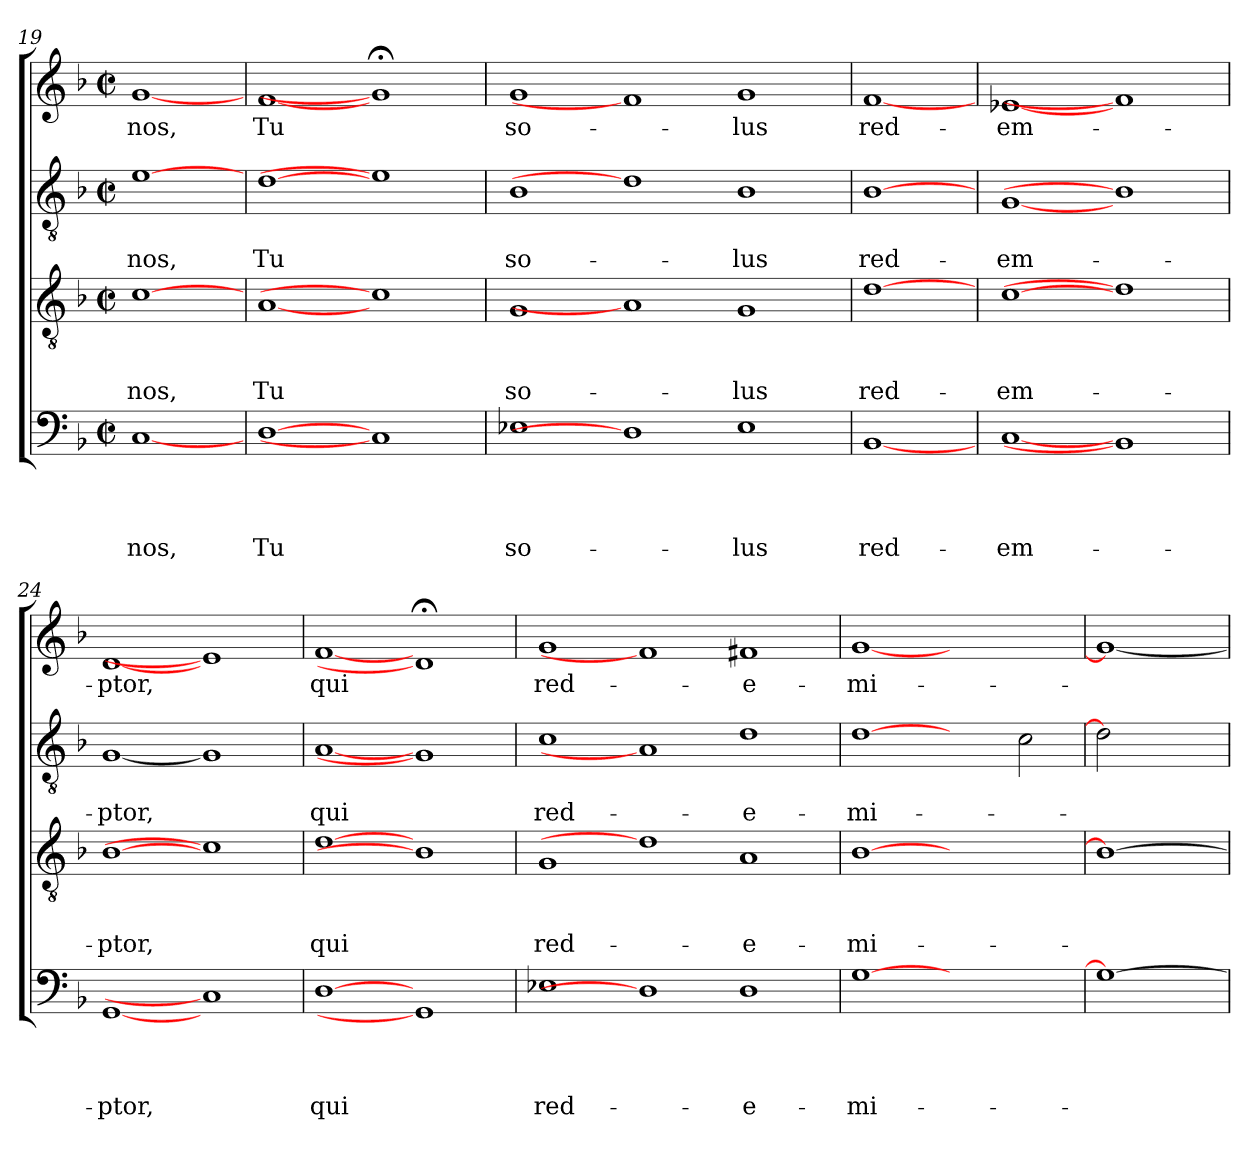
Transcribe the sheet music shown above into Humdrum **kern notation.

**kern	**text	**text	**text	**text	**kern	**text	**text	**text	**kern	**text	**text	**kern	**text
*part4	*part4	*part4	*part4	*part4	*part3	*part3	*part3	*part3	*part2	*part2	*part2	*part1	*part1
*staff4	*staff4	*staff4	*staff4	*staff4	*staff3	*staff3	*staff3	*staff3	*staff2	*staff2	*staff2	*staff1	*staff1
*clefF4	*	*	*	*	*clefGv2	*	*	*	*clefGv2	*	*	*clefG2	*
*k[b-]	*	*	*	*	*k[b-]	*	*	*	*k[b-]	*	*	*k[b-]	*
*F:	*	*	*	*	*F:	*	*	*	*F:	*	*	*F:	*
*M2/2	*	*	*	*	*M2/2	*	*	*	*M2/2	*	*	*M2/2	*
*met(c|)	*	*	*	*	*met(c|)	*	*	*	*met(c|)	*	*	*met(c|)	*
=19	=19	=19	=19	=19	=19	=19	=19	=19	=19	=19	=19	=19	=19
[1C	.	.	.	nos,	[1c	.	.	nos,	[1e	.	nos,	[1g	nos,
=20	=20	=20	=20	=20	=20	=20	=20	=20	=20	=20	=20	=20	=20
[1D	.	.	.	Tu	[1A	.	.	Tu	[1d	.	Tu	[1f	Tu
1C]	.	.	.	.	1c]	.	.	.	1e]	.	.	1g;]	.
!!LO:LB:g=z
=21	=21	=21	=21	=21	=21	=21	=21	=21	=21	=21	=21	=21	=21
1E-X	.	.	.	so-	1G	.	.	so-	1B-	.	so-	1g	so-
1D]	.	.	.	.	1A]	.	.	.	1d]	.	.	1f]	.
1E-	.	.	.	-lus	1G	.	.	-lus	1B-	.	-lus	1g	-lus
=22	=22	=22	=22	=22	=22	=22	=22	=22	=22	=22	=22	=22	=22
[1BB-	.	.	.	red-	[1d	.	.	red-	[1B-	.	red-	[1f	red-
=23	=23	=23	=23	=23	=23	=23	=23	=23	=23	=23	=23	=23	=23
[1C	.	.	.	-em-	[1c	.	.	-em-	[1G	.	-em-	[1e-X	-em-
1BB-]	.	.	.	.	1d]	.	.	.	1B-]	.	.	1f]	.
=24	=24	=24	=24	=24	=24	=24	=24	=24	=24	=24	=24	=24	=24
[1GG	.	.	.	-ptor,	[1B-	.	.	-ptor,	[1G	.	-ptor,	[1d	-ptor,
1C]	.	.	.	.	1c]	.	.	.	1G]	.	.	1e-]	.
=25	=25	=25	=25	=25	=25	=25	=25	=25	=25	=25	=25	=25	=25
[1D	.	.	.	qui	[1d	.	.	qui	[1A	.	qui	[1f	qui
1GG]	.	.	.	.	1B-]	.	.	.	1G]	.	.	1d;]	.
=26	=26	=26	=26	=26	=26	=26	=26	=26	=26	=26	=26	=26	=26
1E-X	.	.	.	red-	1G	.	.	red-	1c	.	red-	1g	red-
1D]	.	.	.	.	1d]	.	.	.	1A]	.	.	1f]	.
1D	.	.	.	-e-	1A	.	.	-e-	1d	.	-e-	1f#X	-e-
=27	=27	=27	=27	=27	=27	=27	=27	=27	=27	=27	=27	=27	=27
[1G	.	.	.	-mi-	[1B-	.	.	-mi-	[1d	.	-mi-	[1g	-mi-
1ryy	.	.	.	.	1ryy	.	.	.	2ryy	.	.	1ryy	.
.	.	.	.	.	.	.	.	.	2c\	.	.	.	.
=28	=28	=28	=28	=28	=28	=28	=28	=28	=28	=28	=28	=28	=28
1G_	.	.	.	.	1B-_	.	.	.	2d]	.	.	1g_	.
.	.	.	.	.	.	.	.	.	2ryy	.	.	.	.
=	=	=	=	=	=	=	=	=	=	=	=	=	=
*-	*-	*-	*-	*-	*-	*-	*-	*-	*-	*-	*-	*-	*-
